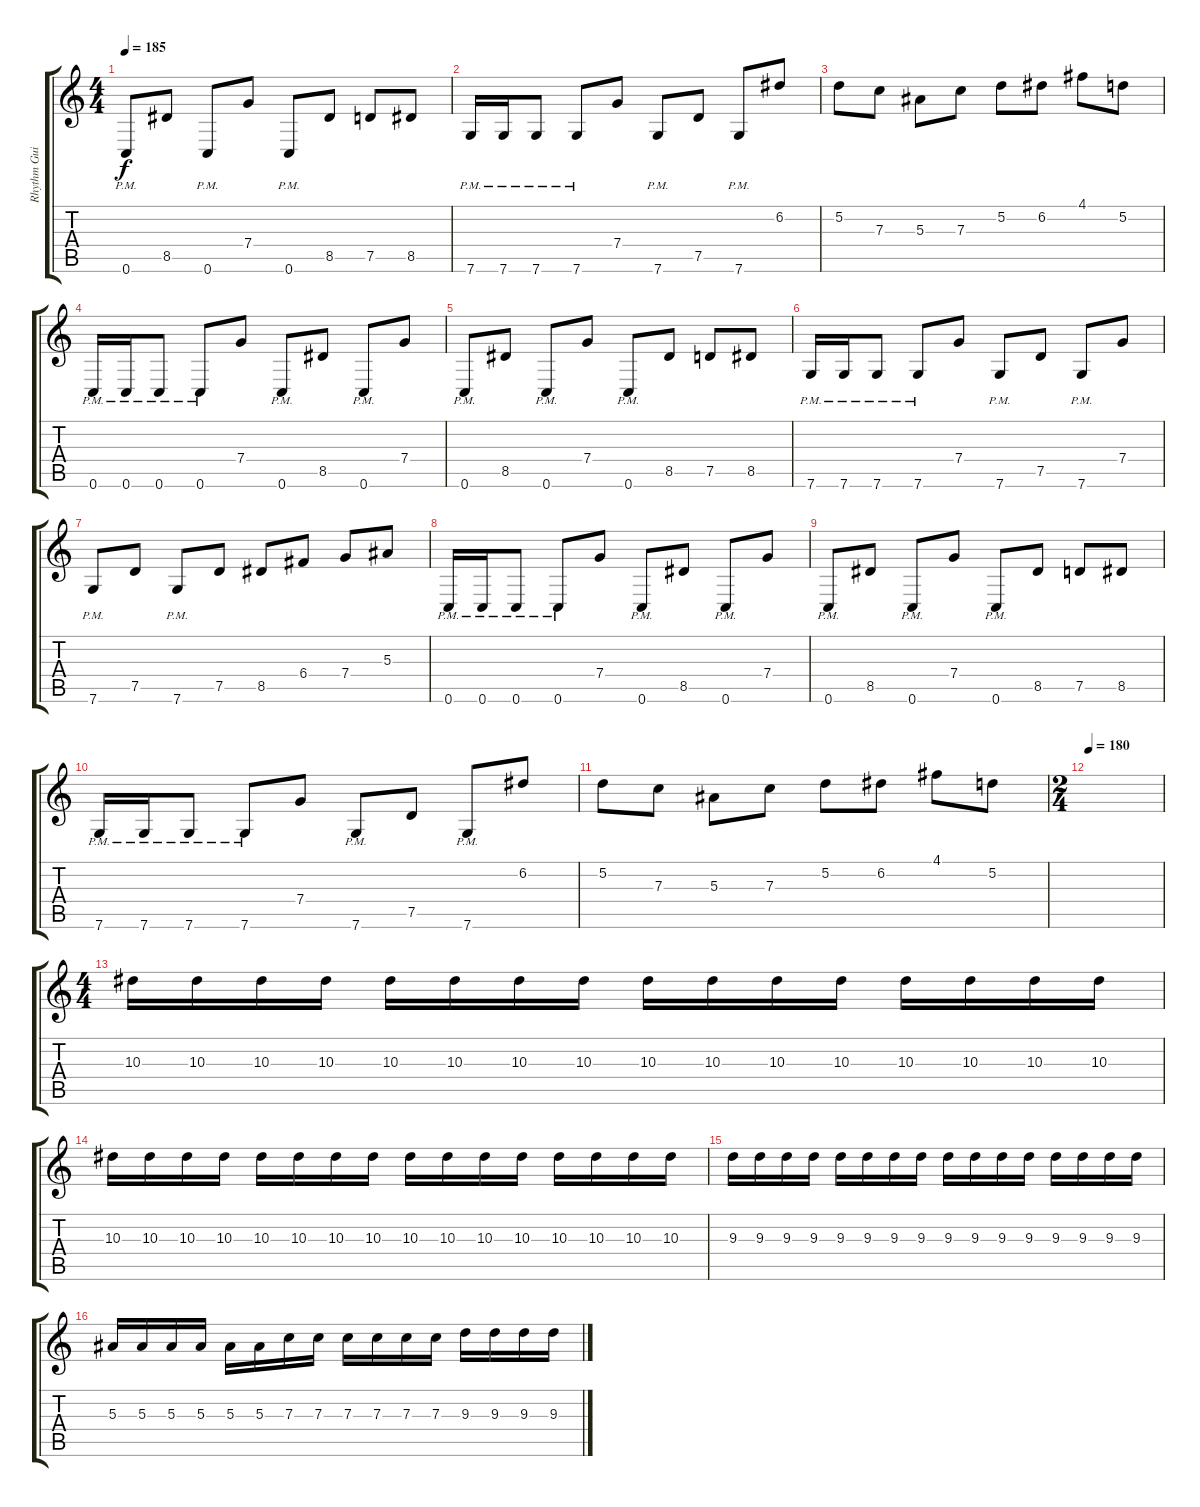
\track ("Rhythm Guitar 1" "Rhythm Gui") {instrument distortionguitar}
\staff {score tabs}
\tuning (D4 A3 F3 C3 G2 C2) {hide}
\ts (4 4)
\tempo 185
\clef g2
\ks c
0.6{pm}.8{dy f} 8.5.8 0.6{pm}.8 7.4.8 0.6{pm}.8 8.5.8 7.5.8 8.5.8 |
7.6{pm}.16 7.6{pm}.16 7.6{pm}.8 7.6{pm}.8 7.4.8 7.6{pm}.8 7.5.8 7.6{pm}.8 6.2.8 |
5.2.8 7.3.8 5.3.8 7.3.8 5.2.8 6.2.8 4.1.8 5.2.8 |
0.6{pm}.16 0.6{pm}.16 0.6{pm}.8 0.6{pm}.8 7.4.8 0.6{pm}.8 8.5.8 0.6{pm}.8 7.4.8 |
0.6{pm}.8 8.5.8 0.6{pm}.8 7.4.8 0.6{pm}.8 8.5.8 7.5.8 8.5.8 |
7.6{pm}.16 7.6{pm}.16 7.6{pm}.8 7.6{pm}.8 7.4.8 7.6{pm}.8 7.5.8 7.6{pm}.8 7.4.8 |
7.6{pm}.8 7.5.8 7.6{pm}.8 7.5.8 8.5.8 6.4.8 7.4.8 5.3.8 |
0.6{pm}.16 0.6{pm}.16 0.6{pm}.8 0.6{pm}.8 7.4.8 0.6{pm}.8 8.5.8 0.6{pm}.8 7.4.8 |
0.6{pm}.8 8.5.8 0.6{pm}.8 7.4.8 0.6{pm}.8 8.5.8 7.5.8 8.5.8 |
7.6{pm}.16 7.6{pm}.16 7.6{pm}.8 7.6{pm}.8 7.4.8 7.6{pm}.8 7.5.8 7.6{pm}.8 6.2.8 |
5.2.8 7.3.8 5.3.8 7.3.8 5.2.8 6.2.8 4.1.8 5.2.8 |
\ts (2 4)
\tempo 180
|
\ts (4 4)
10.3.16 10.3.16 10.3.16 10.3.16 10.3.16 10.3.16 10.3.16 10.3.16 10.3.16 10.3.16 10.3.16 10.3.16 10.3.16 10.3.16 10.3.16 10.3.16 |
10.3.16 10.3.16 10.3.16 10.3.16 10.3.16 10.3.16 10.3.16 10.3.16 10.3.16 10.3.16 10.3.16 10.3.16 10.3.16 10.3.16 10.3.16 10.3.16 |
9.3.16 9.3.16 9.3.16 9.3.16 9.3.16 9.3.16 9.3.16 9.3.16 9.3.16 9.3.16 9.3.16 9.3.16 9.3.16 9.3.16 9.3.16 9.3.16 |
5.3.16 5.3.16 5.3.16 5.3.16 5.3.16 5.3.16 7.3.16 7.3.16 7.3.16 7.3.16 7.3.16 7.3.16 9.3.16 9.3.16 9.3.16 9.3.16
